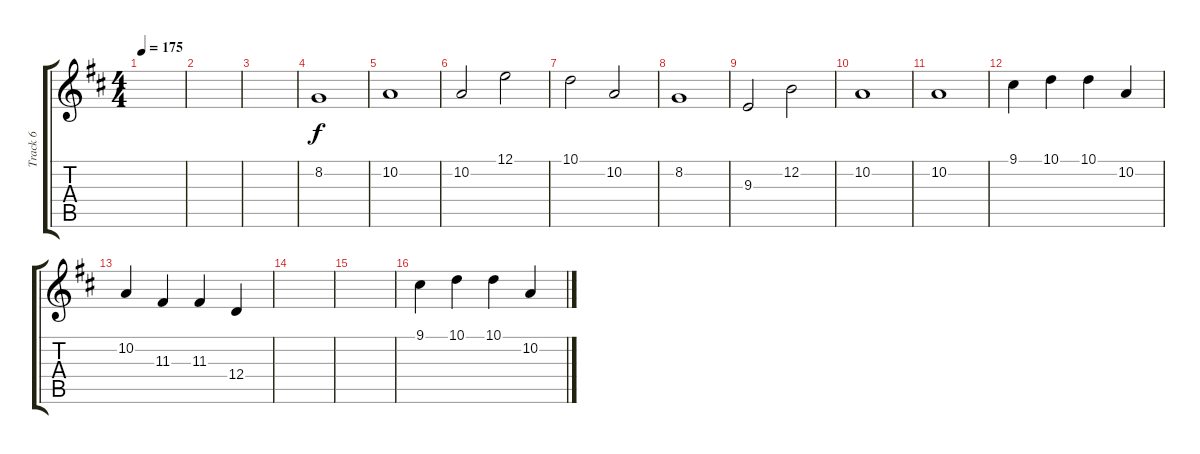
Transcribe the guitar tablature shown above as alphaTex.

\track ("Track 6" "Track 6") {instrument pad1newage}
\staff {score tabs}
\tuning (E4 B3 G3 D3 A2 E2) {hide}
\ts (4 4)
\tempo 175
\clef g2
\ks d
|
|
|
8.2.1 |
10.2.1 |
10.2.2 12.1.2 |
10.1.2 10.2.2 |
8.2.1 |
9.3.2 12.2.2 |
10.2.1 |
10.2.1 |
9.1.4 10.1.4 10.1.4 10.2.4 |
10.2.4 11.3.4 11.3.4 12.4.4 |
|
|
9.1.4 10.1.4 10.1.4 10.2.4
